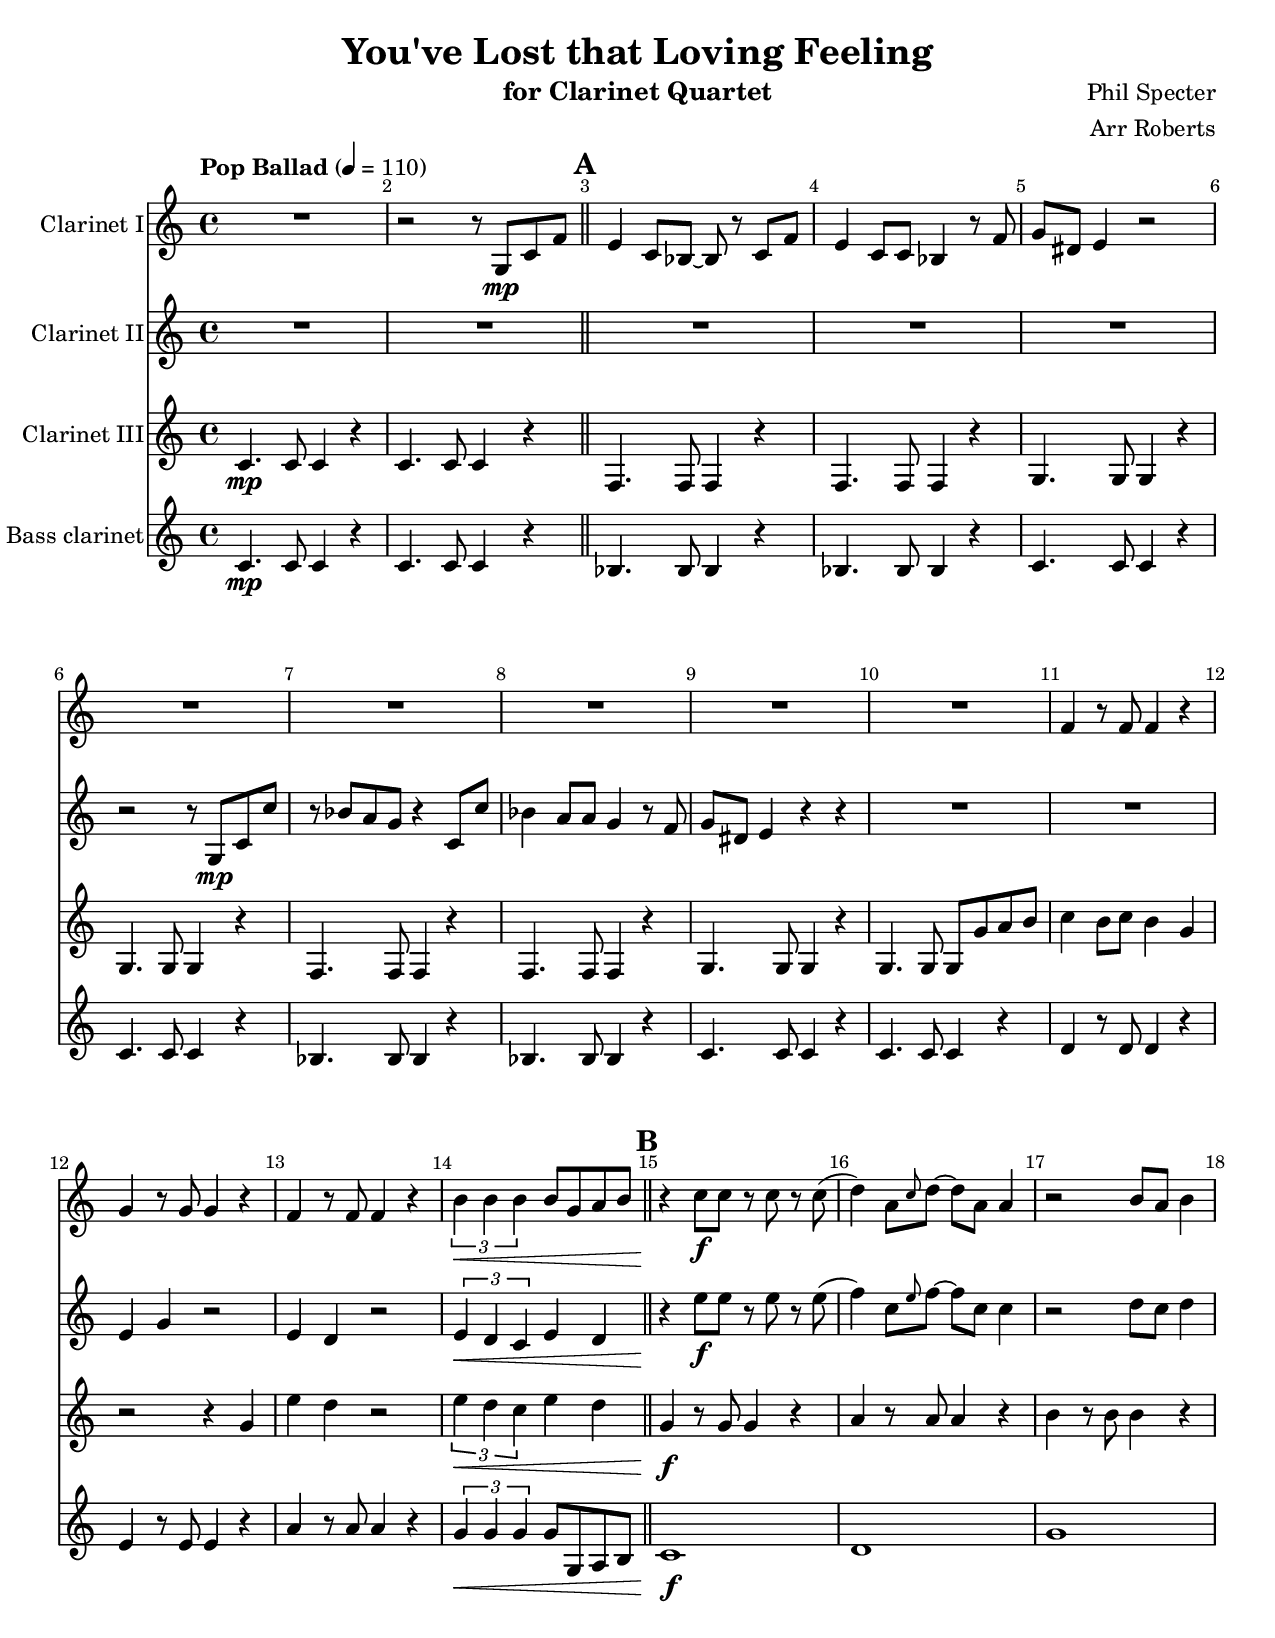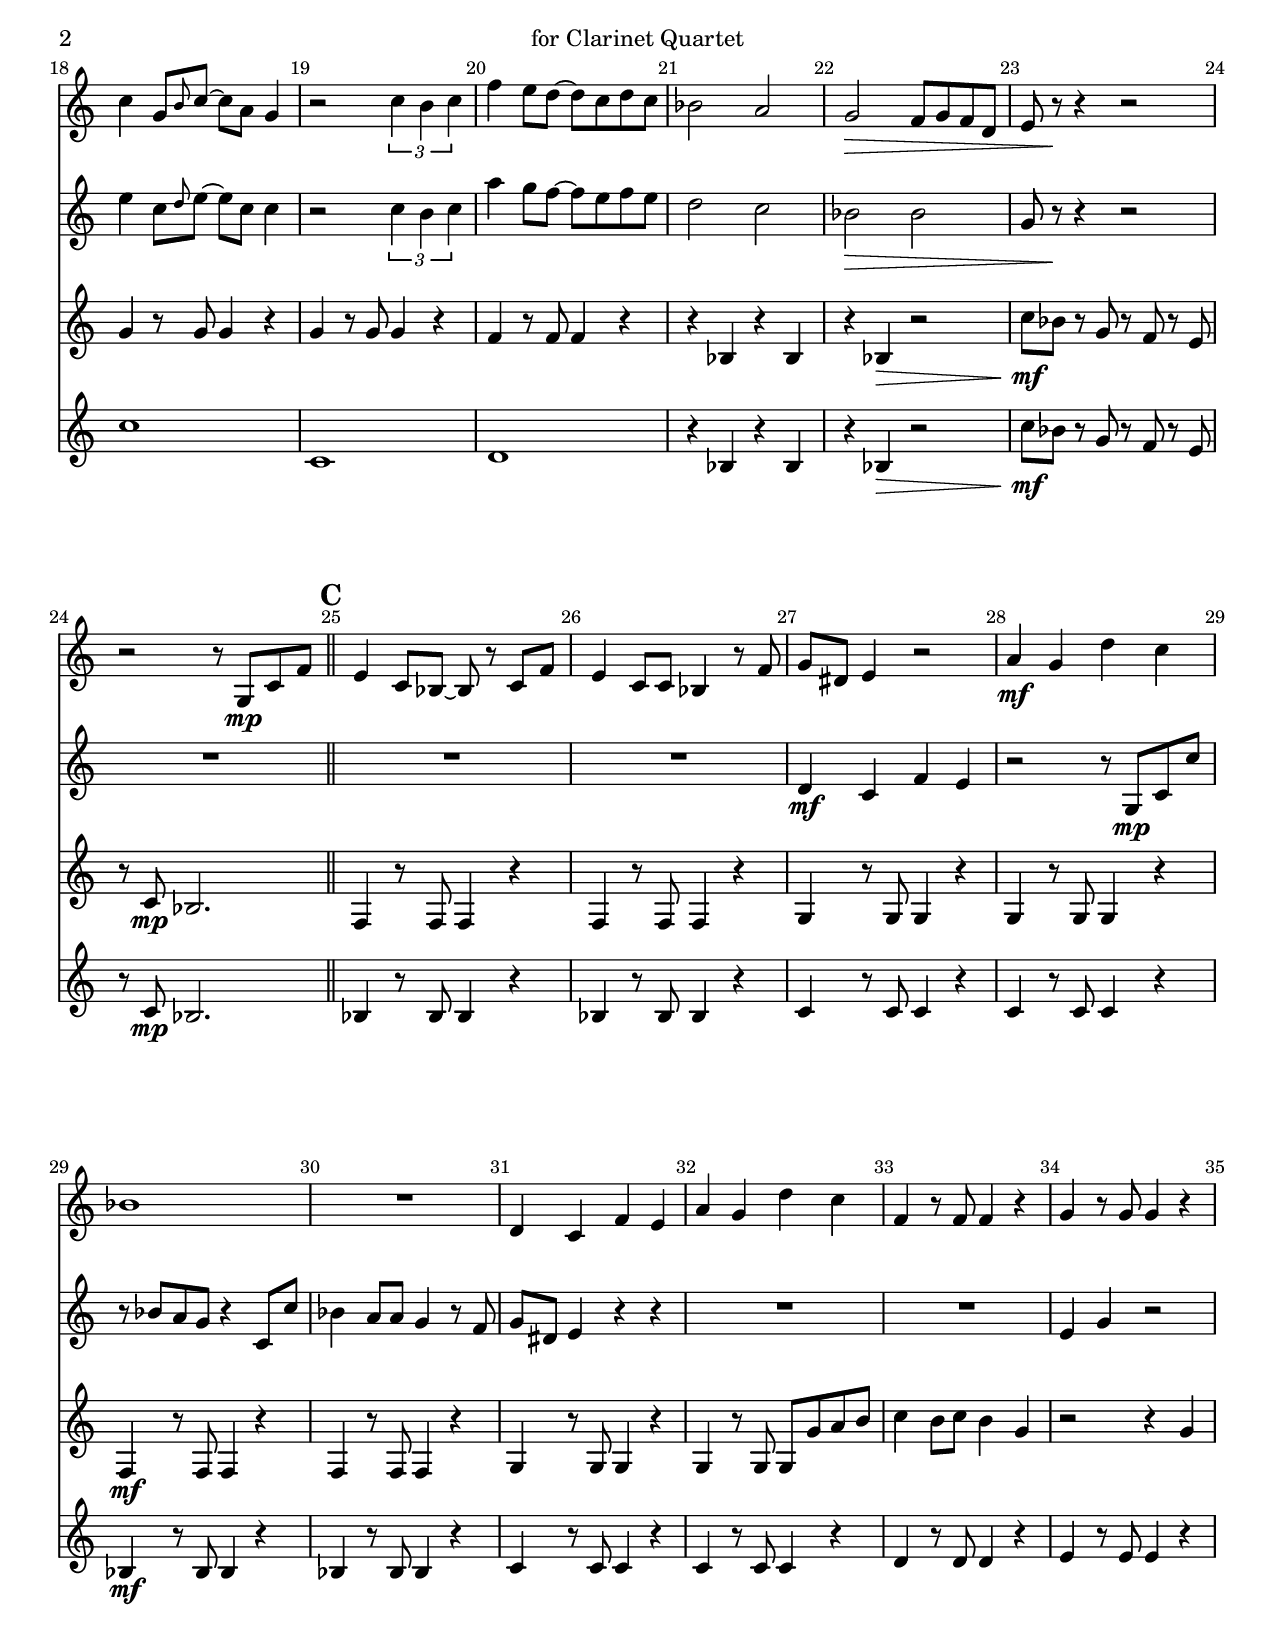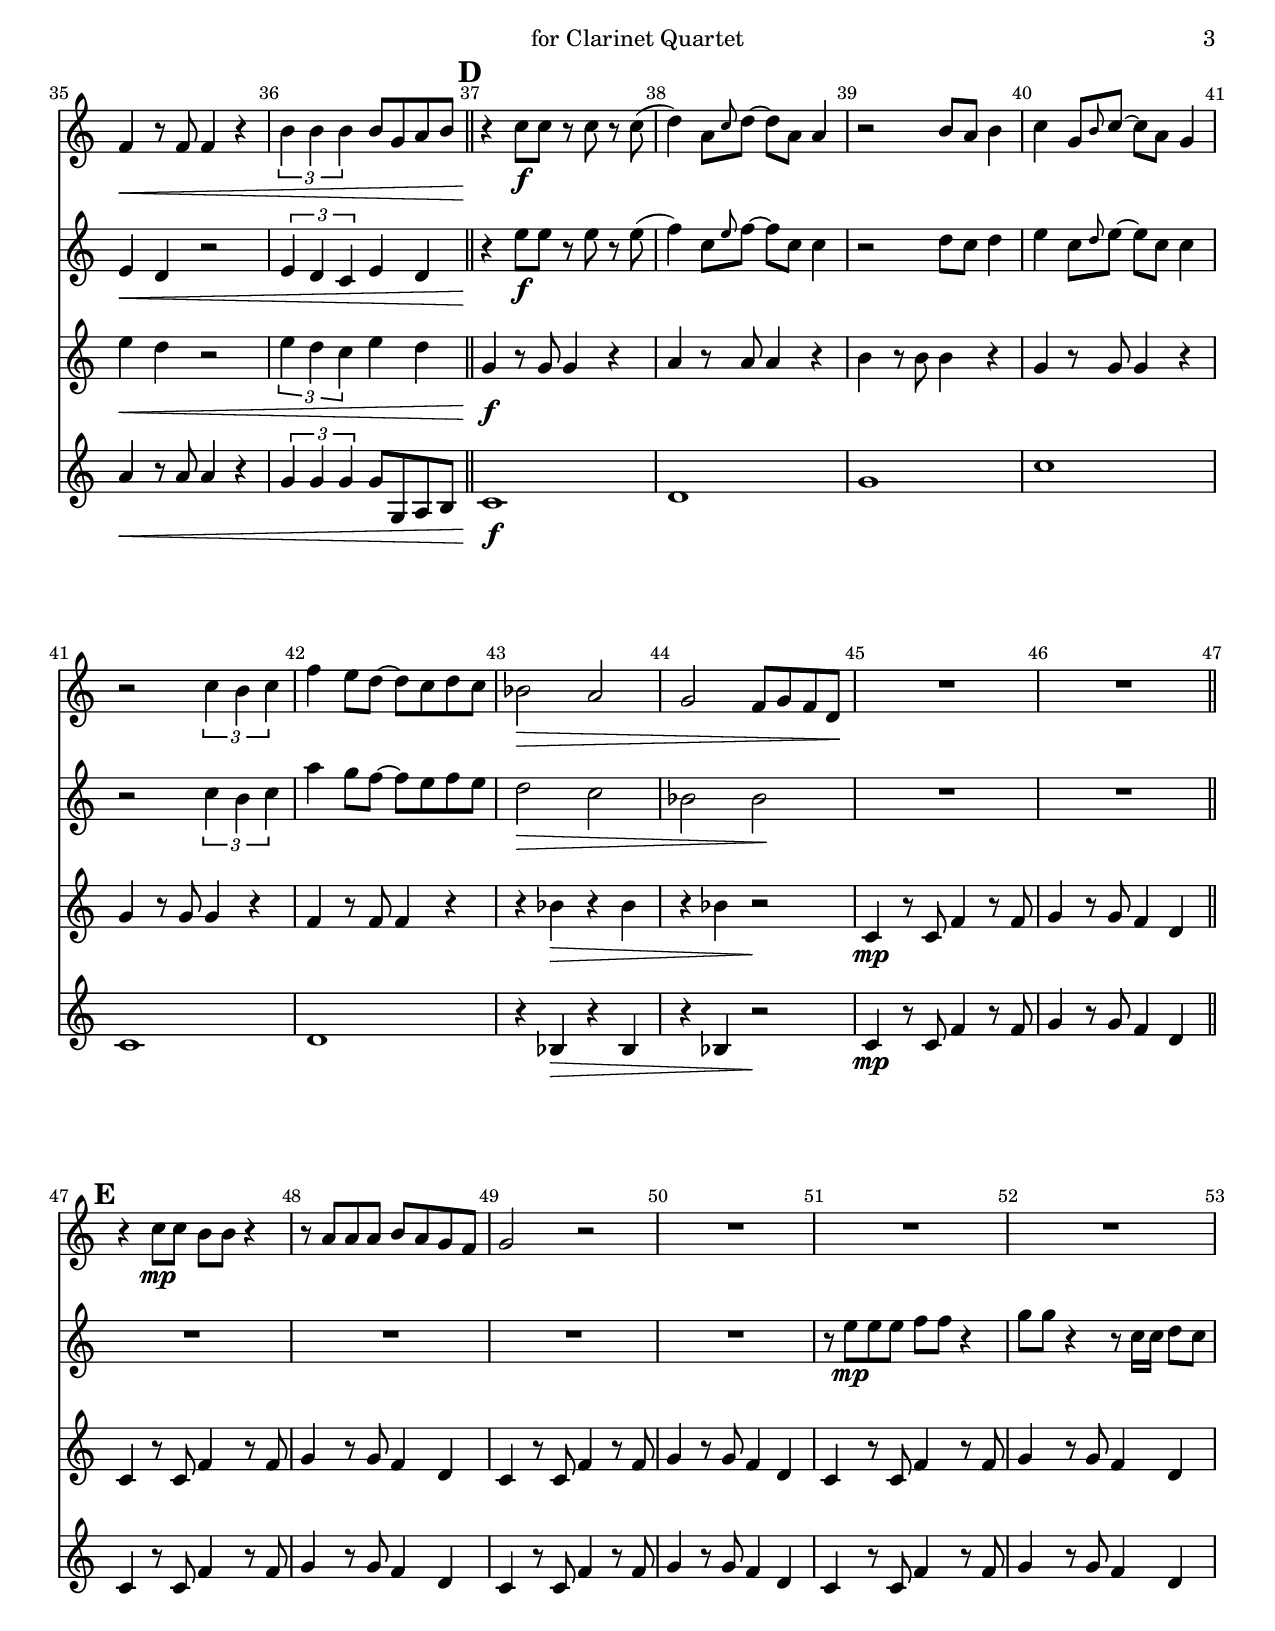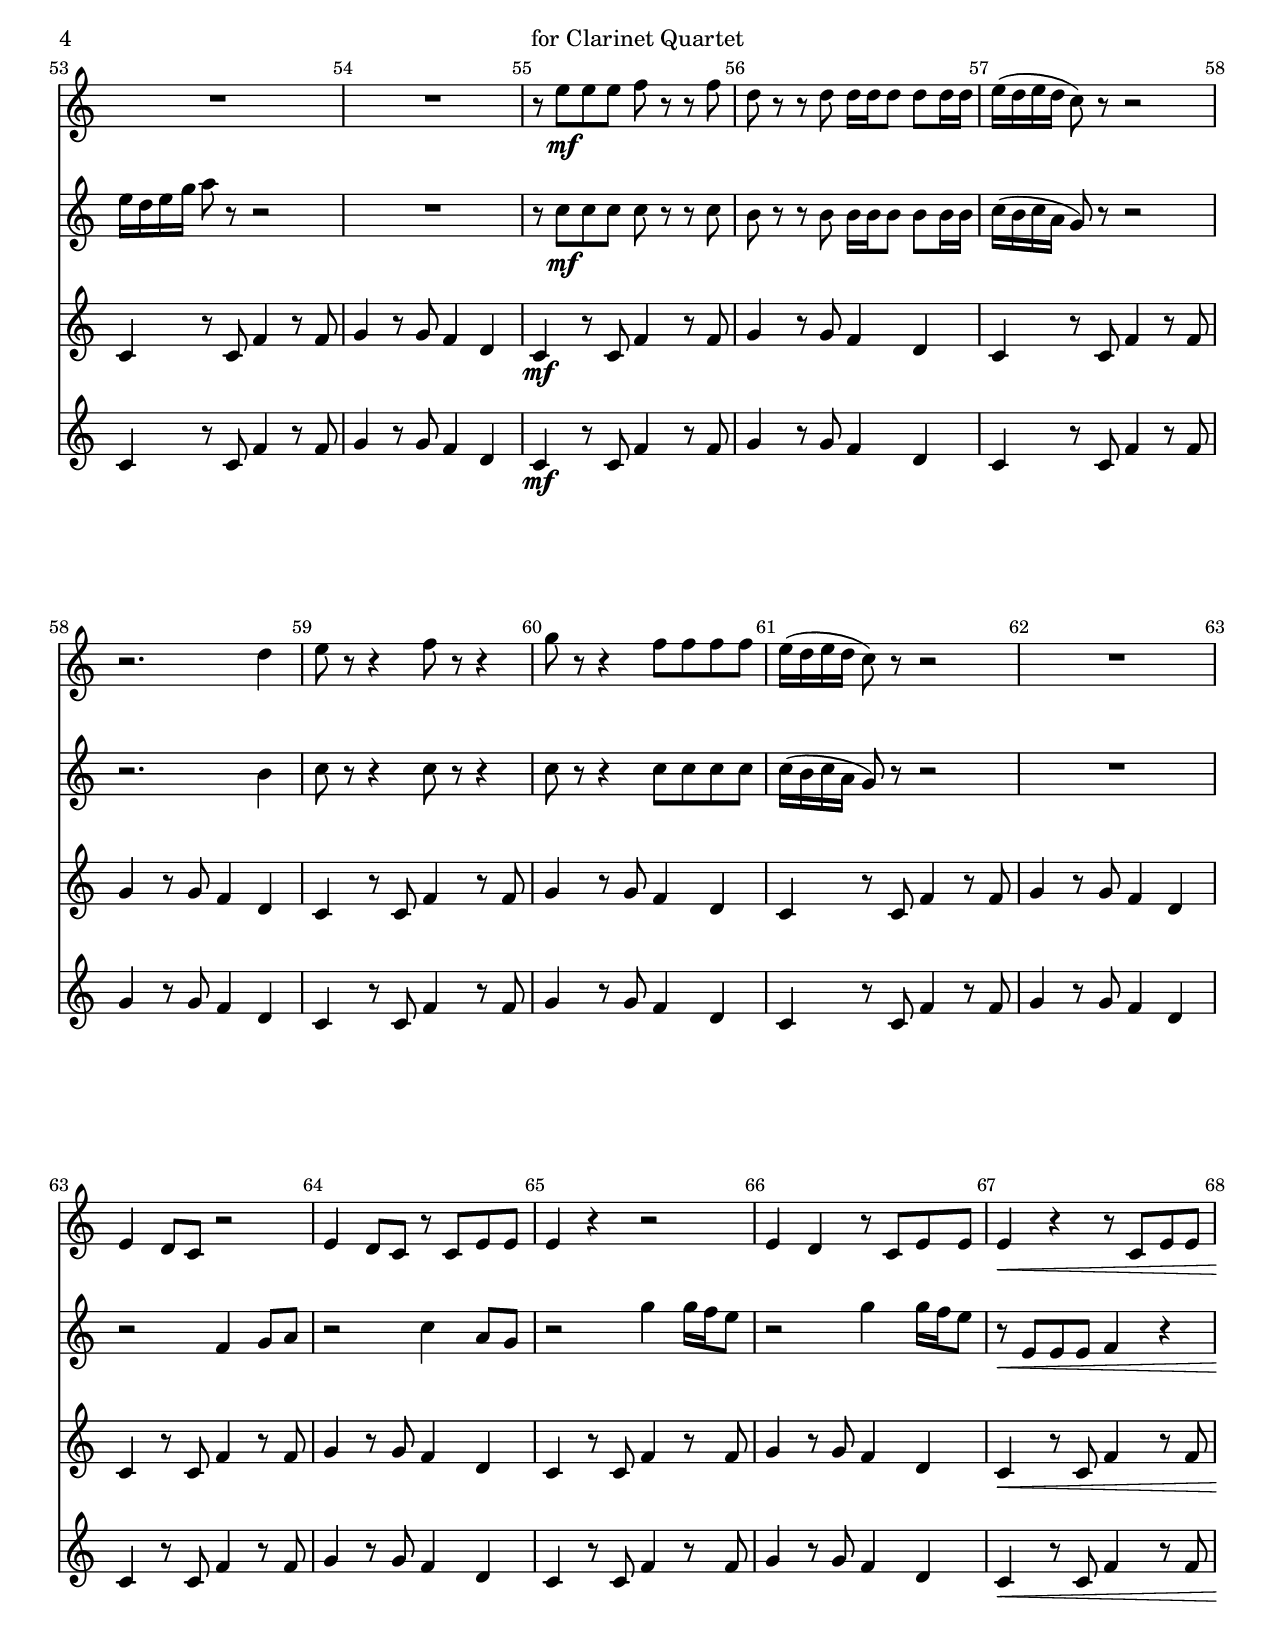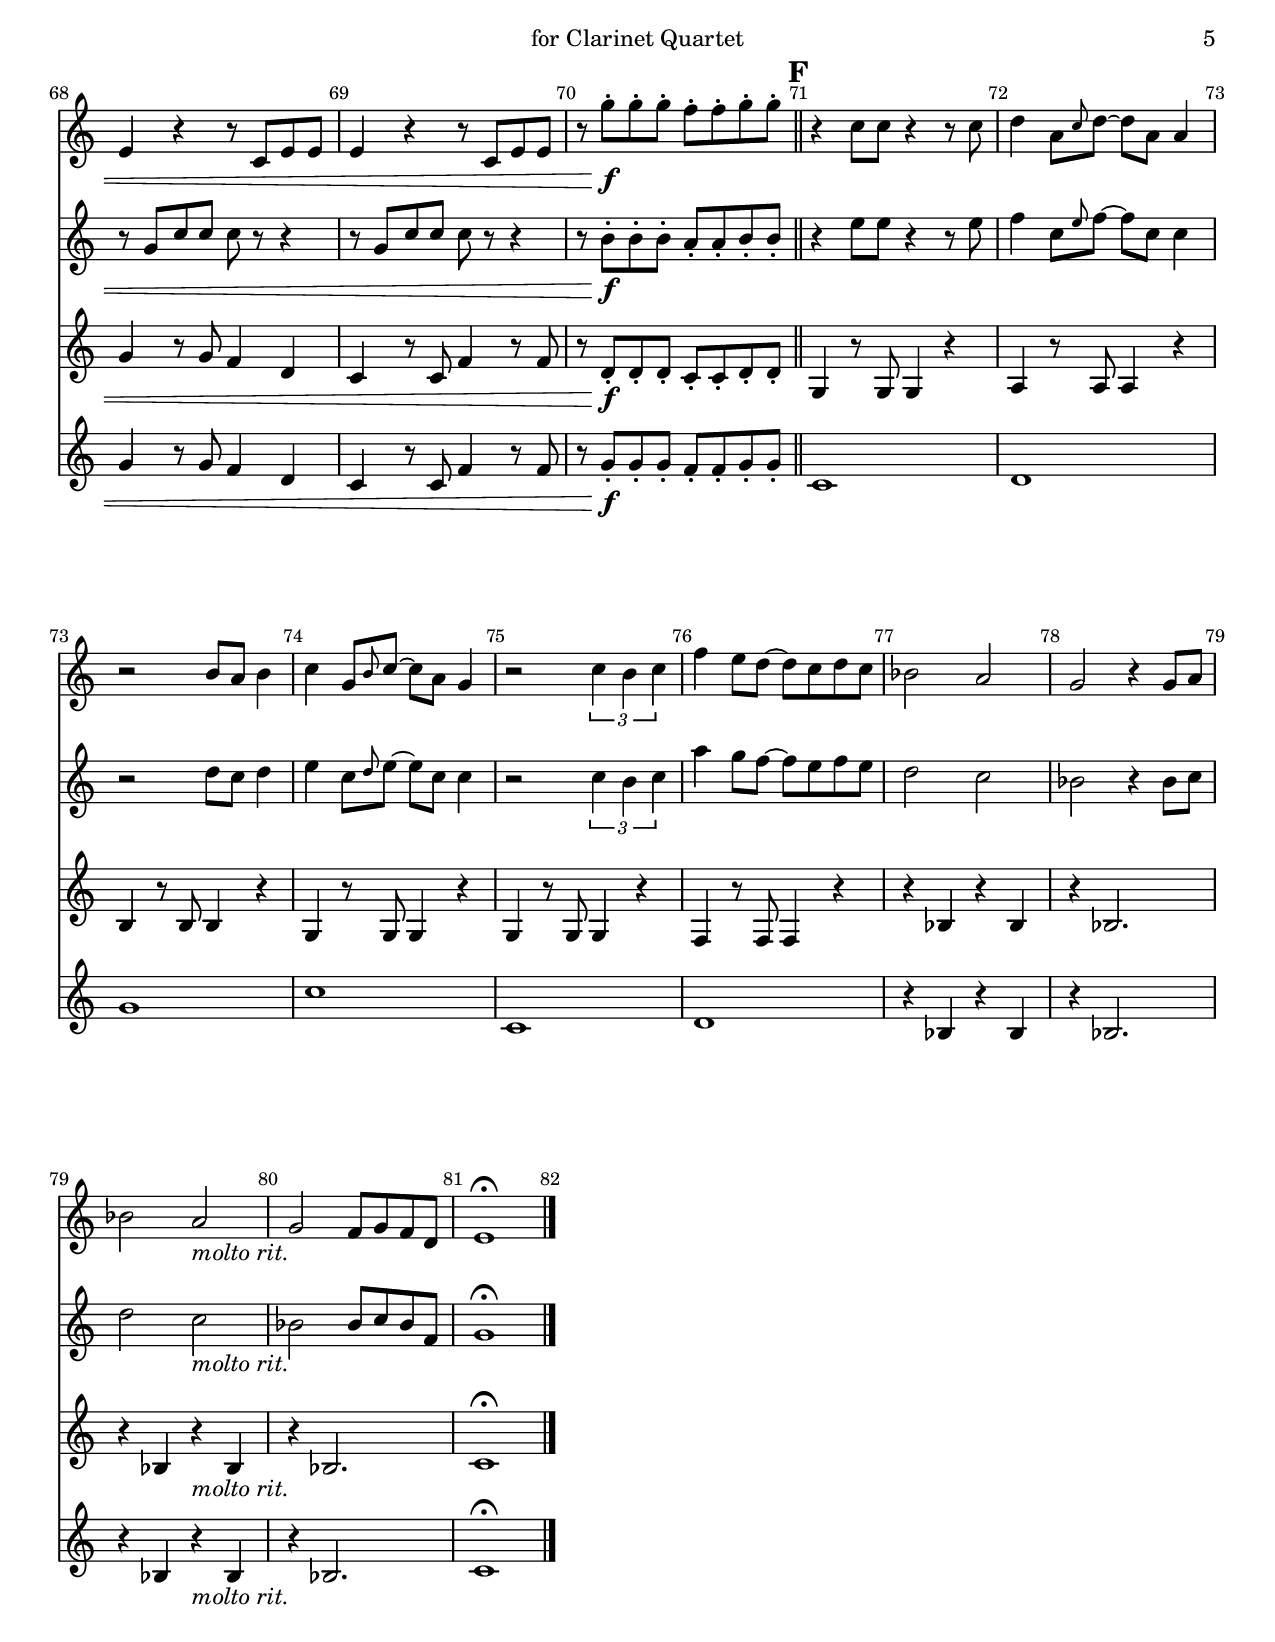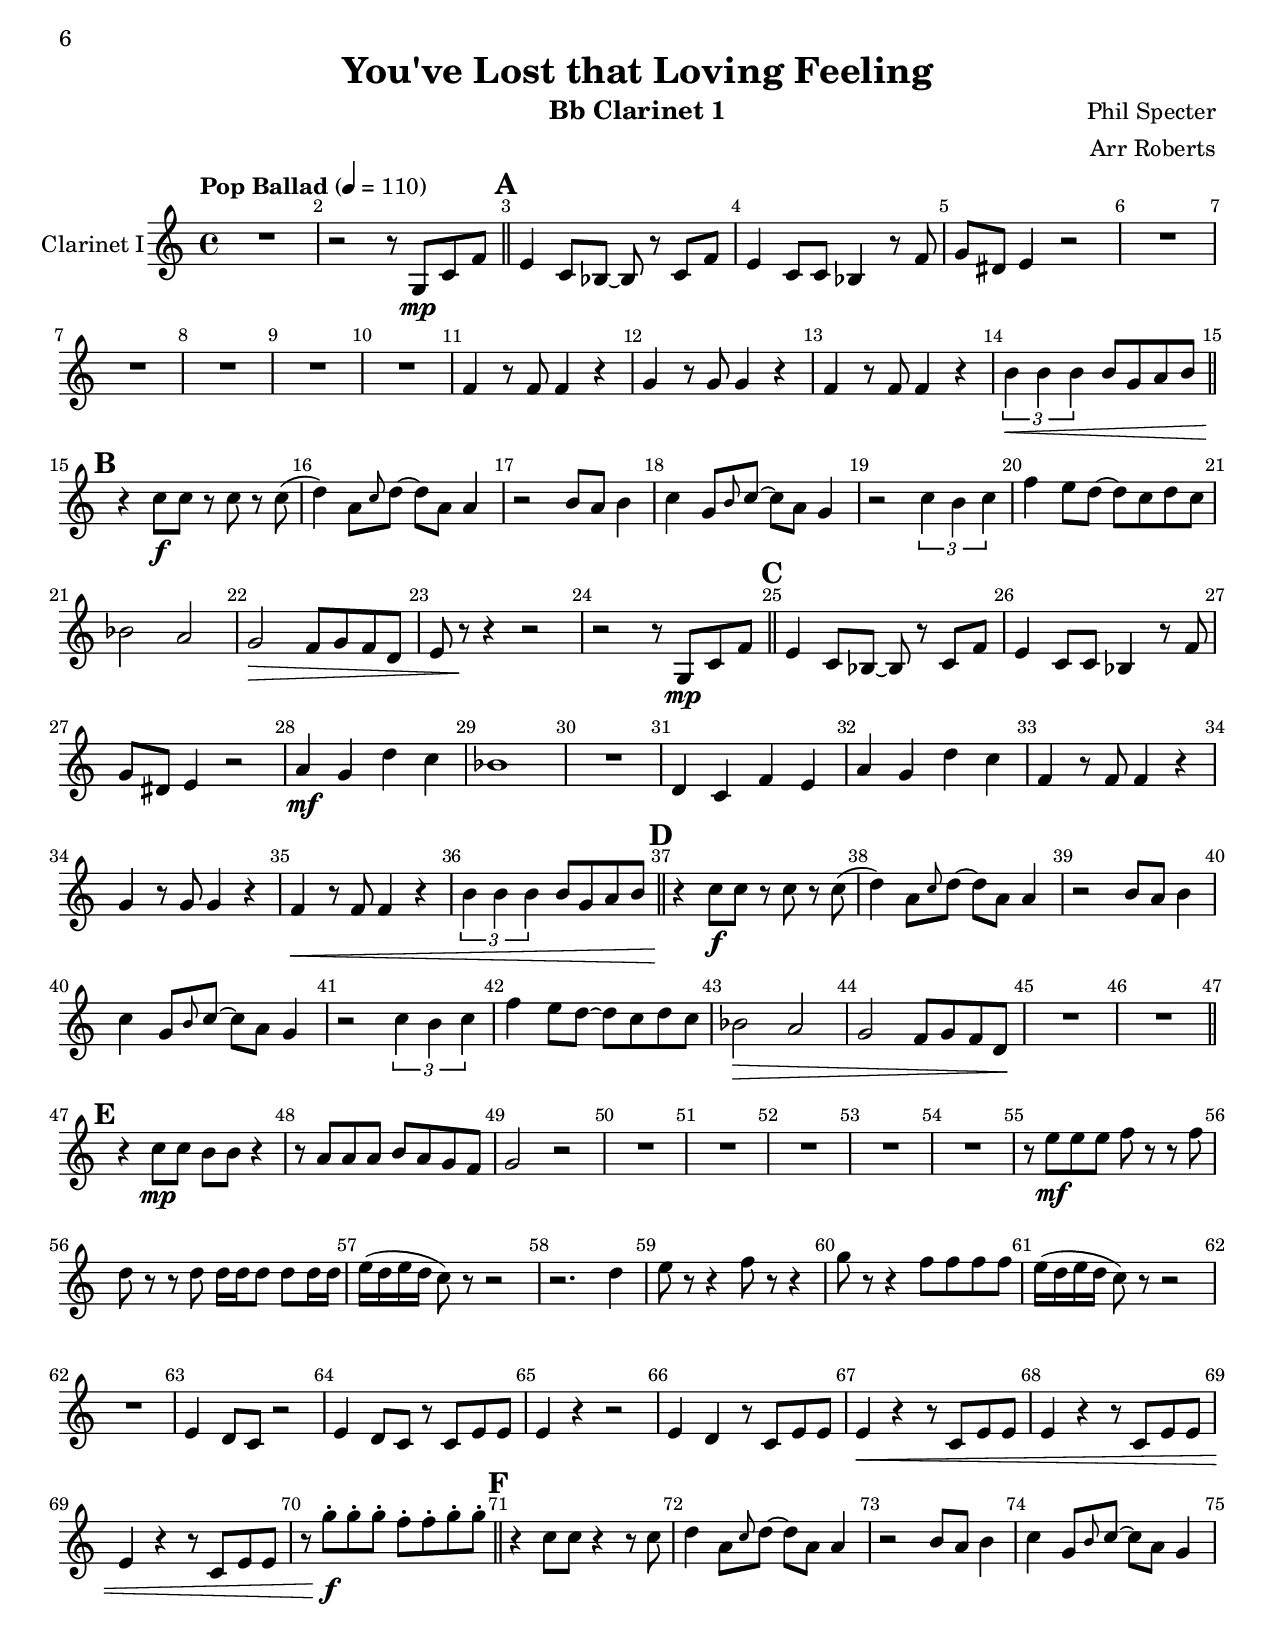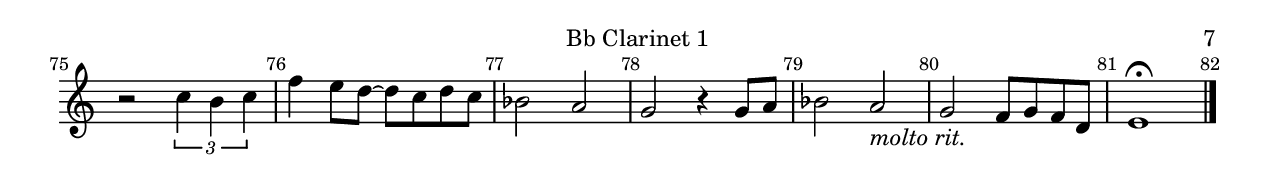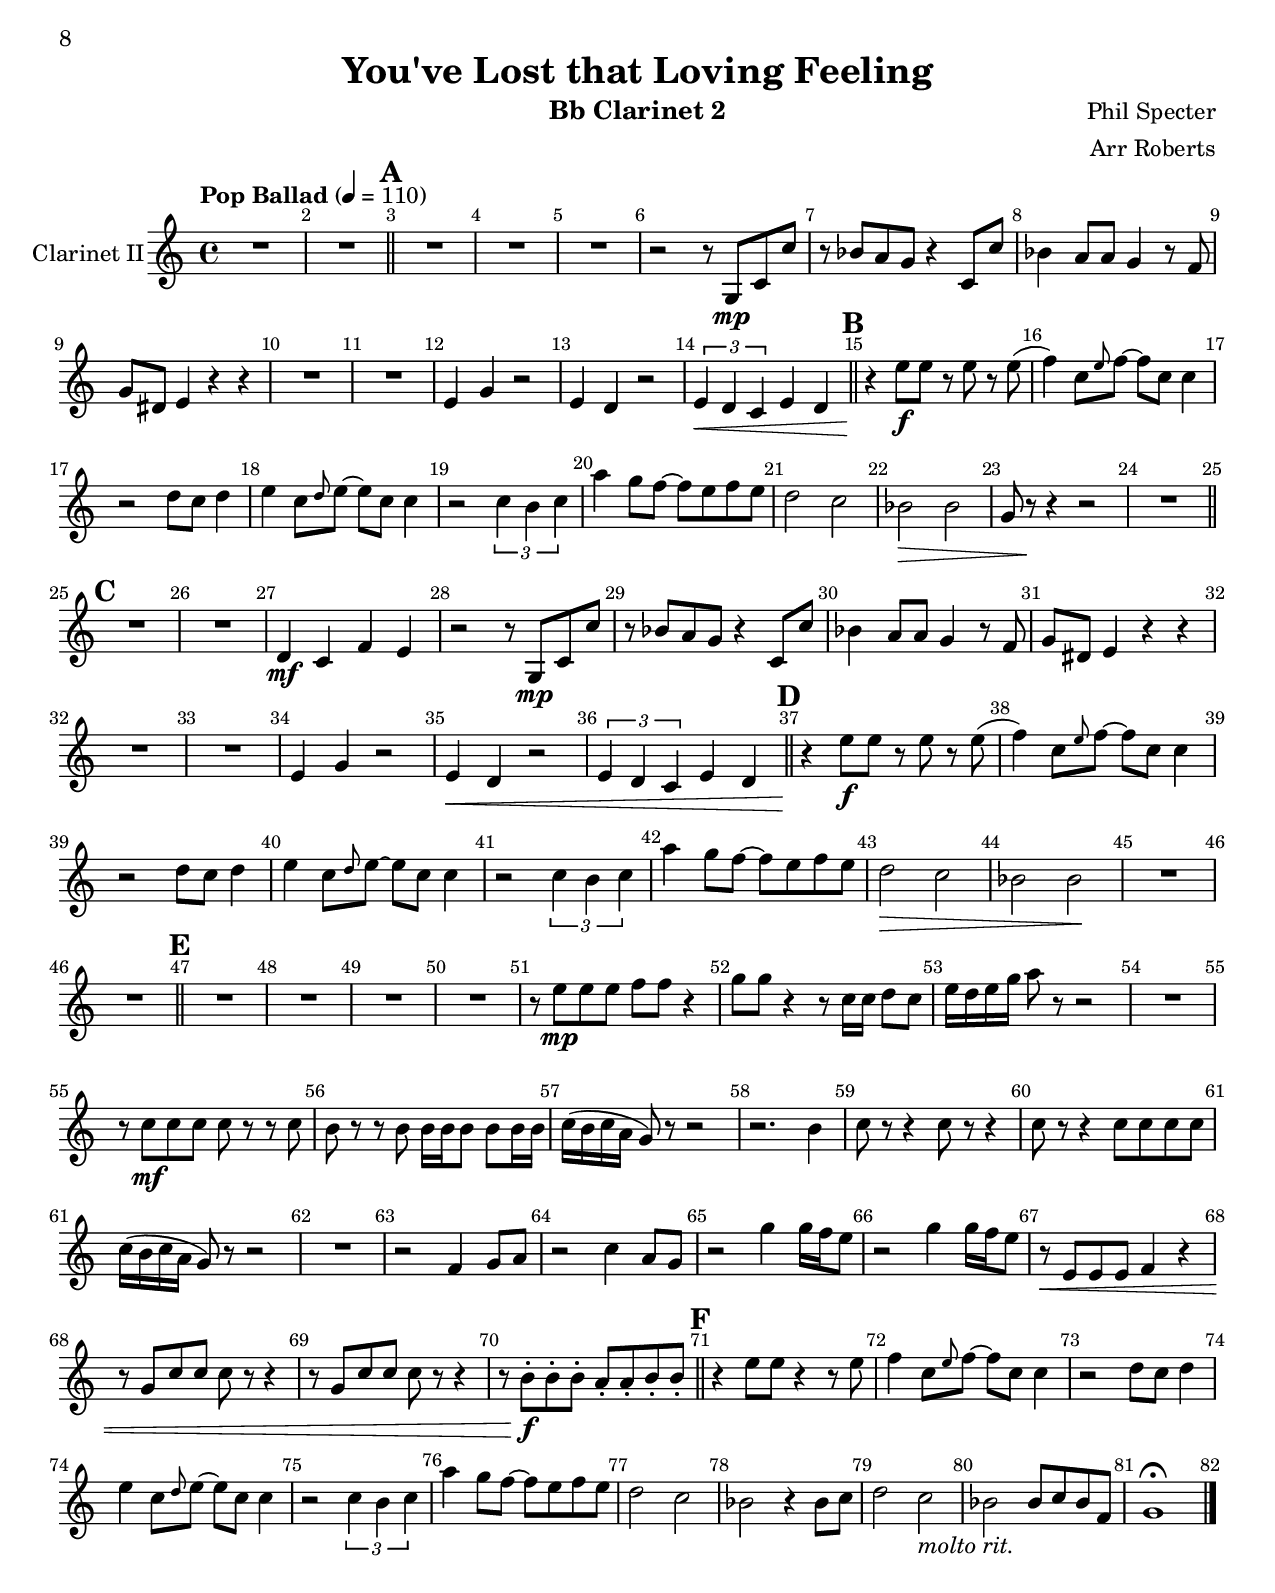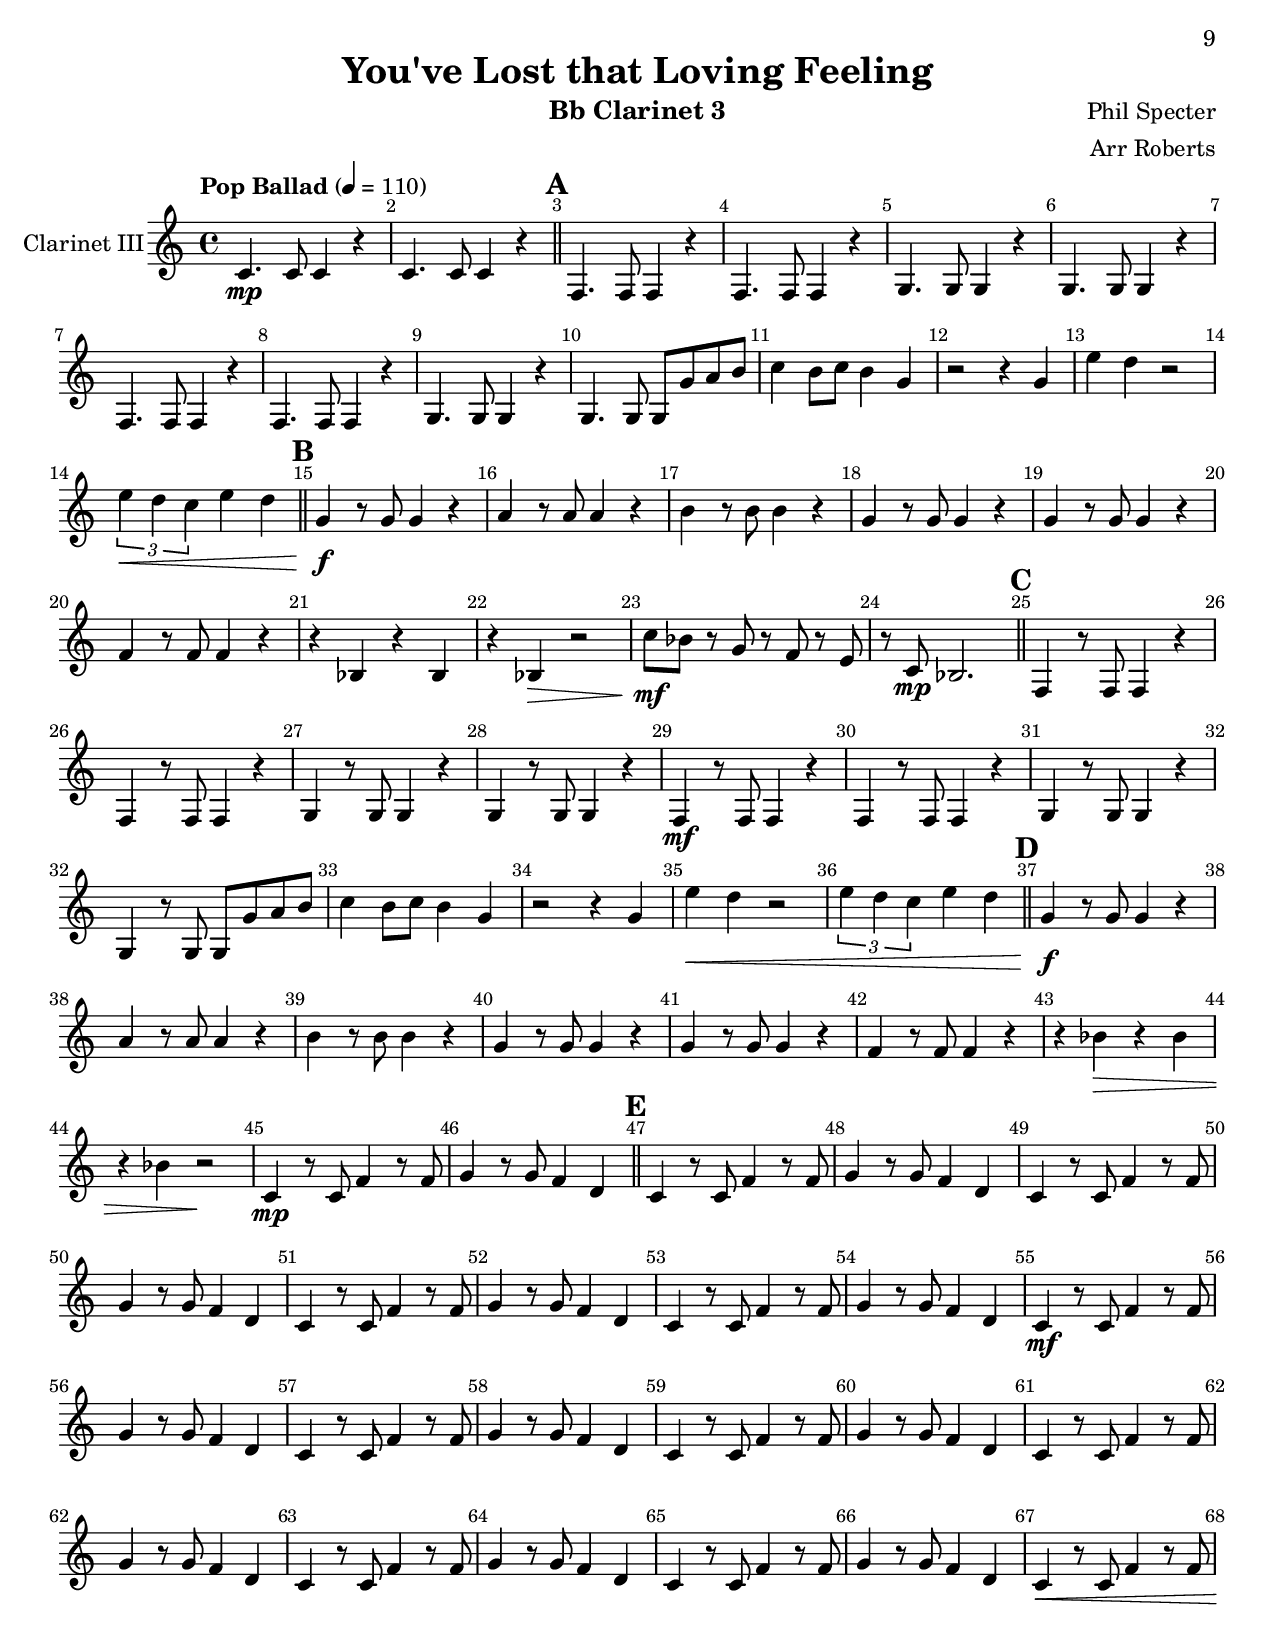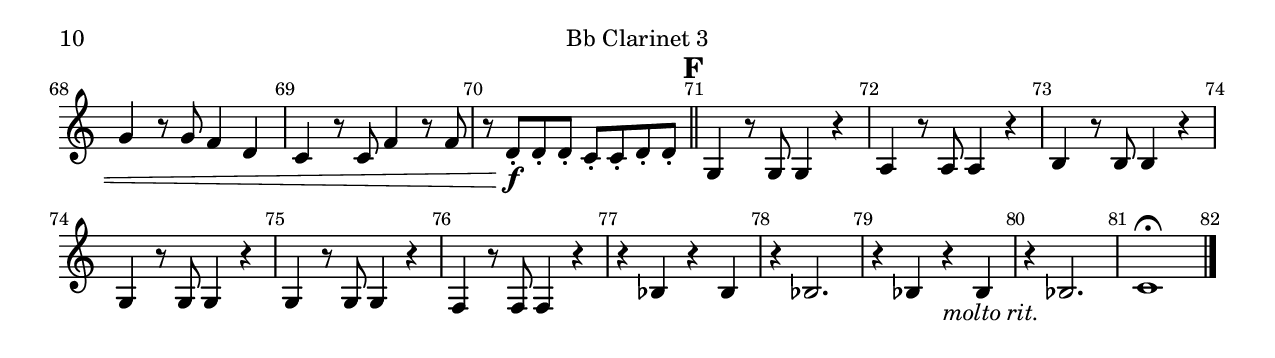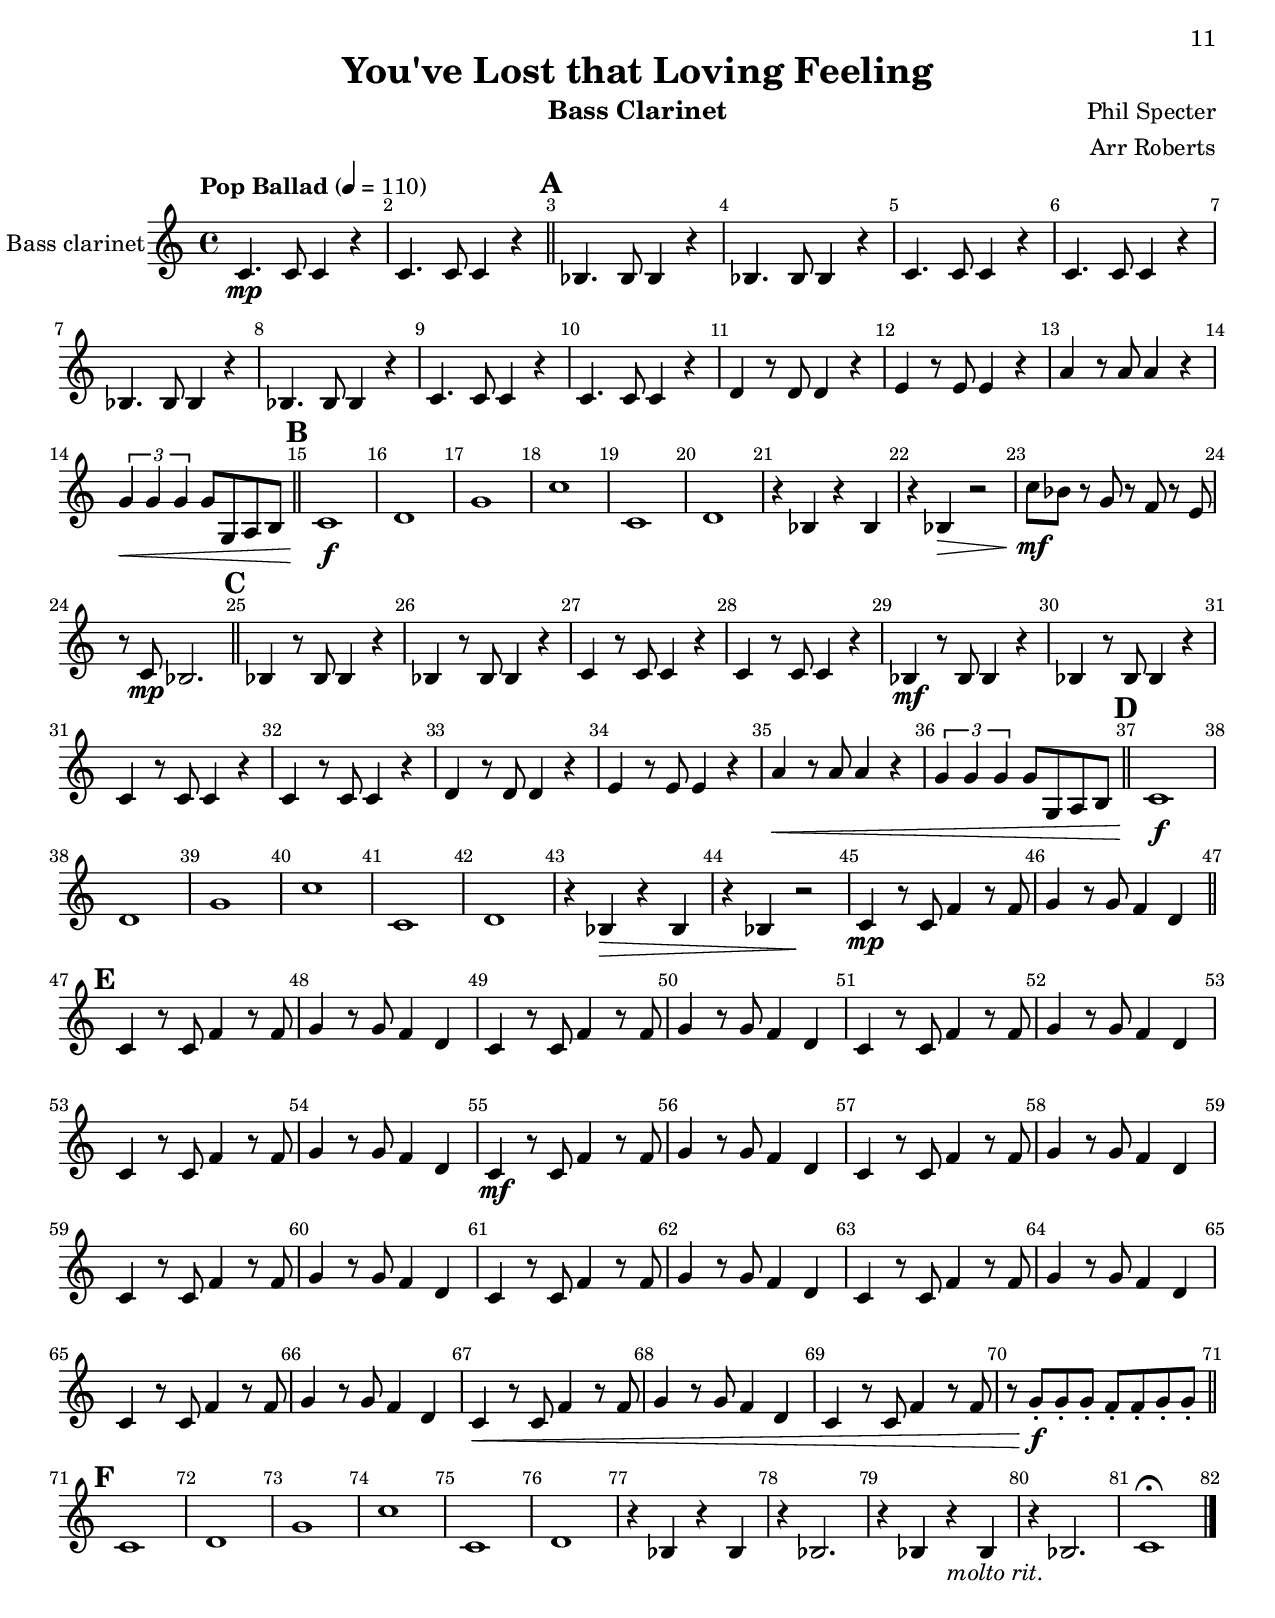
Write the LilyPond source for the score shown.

\version "2.16.0"
\include "english.ly"

\paper {
  #(set-paper-size "letter")
}

simile = \markup { \italic simile }
subMp = \markup { sub \dynamic mp }
rall = \markup { \italic rall... }
ritard = \markup { \italic { molto rit. } }
atempo = \markup { \italic { a tempo } }


common = {
  \time 4/4
  \tempo "Pop Ballad" 4=110
  \clef treble \key c \major
  \override Score.BarNumber #'break-visibility = #all-visible
  \override Score.BarNumber #'self-alignment-X = #0
  \override Score.BarNumber #'self-alignment-Y = #1
  \override MultiMeasureRest #'expand-limit = #1
  \override BreathingSign.text = \markup { \musicglyph #"scripts.caesura.straight" } 
  \set Score.markFormatter = #format-mark-box-letters
}

notation = {
    s1*2 \bar "||" \mark \default
    s1*12 \bar "||" \mark \default
    s1*10 \bar "||" \mark \default
    s1*12 \bar "||" \mark \default
    s1*10 \bar "||" \mark \default
    s1*24 \bar "||" \mark \default
    s1*11 \bar "|."
}

\parallelMusic  #'(clari clarii clariii clarb) {

    R1 |
    R1 |
    c,4.\mp c8 c4 r4 |
    c4.\mp c8 c4 r4 |

    r2 r8 g,,\mp c f | 
    R1 |
    c4. c8 c4 r4 |
    c4. c8 c4 r4 |

    e4 c8 bf8~bf8 r8 c8 f8 |
    R1 |
    f,4. f8 f4 r4 |
    bf4. bf8 bf4 r4 |

    e4 c8 c8 bf4 r8 f'8 | 
    R1 |
    f4. f8 f4 r4 |
    bf4. bf8 bf4 r4 |

    g8 ds8 e4 r2 |
    R1 |
    g4. g8 g4 r4 |
    c4. c8 c4 r4 |

    R1 |
    r2 r8 g,8\mp c8 c'8 |
    g4. g8 g4 r4 |
    c4. c8 c4 r4 |

    R1 |
    r8 bf8 a8 g8 r4 c,8 c'8 |
    f4. f8 f4 r4 |
    bf4. bf8 bf4 r4 |

    R1 |
    bf4 a8 a8 g4 r8 f8 |
    f4. f8 f4 r4 |
    bf4. bf8 bf4 r4 |

    R1 |
    g8 ds8 e4 r4 r4 |
    g4. g8 g4 r4 |
    c4. c8 c4 r4 |

    % You're trying 

    R1 |
    R1 |
    g4. g8 g8 g'8 a b |
    c4. c8 c4 r4 |

    % Hard not to notice

    f4 r8 f8 f4 r4 |
    R1 |
    c4 b8 c b4 g4 |
    d4 r8 d8 d4 r4 |

    g4 r8 g8 g4 r4 |
    e4 g4 r2 |
    r2 r4 g4 |
    e4 r8 e8 e4 r4 |

    f4 r8 f8 f4 r4 |
    e4 d4 r2 |
    e'4 d4 r2 |
    a4 r8 a8 a4 r4 |

    % Baby you know it...

    \times 2/3 { b4\< b4 b4 } b8 g a b |
    \times 2/3 { e4\< d c } e4 d4 |
    \times 2/3 { e4\< d c } e4 d4 |
    \times 2/3 { g4\< g4 g4 } g8 g, a b |

    %  [B] 15 You've lost

    r4\! c8\f c8 r8 c8 r8 c8( |
    r4\! e'8\f e8 r8 e8 r8 e8( |
    g,4\!\f r8 g8 g4 r4 |
    c1\!\f |

    d4) a8 \grace { c8 } d8~d8 a8 a4 | 
    f4) c8 \grace { e8 } f8~f8 c8 c4 |
    a4 r8 a8 a4 r4 |
    d1 |

    r2 b8 a8 b4 |
    r2 d8 c8 d4 |
    b4 r8 b8 b4 r4 |
    g1 |

    c4 g8 \grace { b8 } c8~c8 a g4 |
    e4 c8 \grace { d8}  e8~e8 c c4 |
    g4 r8 g8 g4 r4 |
    c1 |

    r2 \times 2/3 { c4 b c } |
    r2 \times 2/3 { c4 b c } |
    g4 r8 g8 g4 r4 |
    c,1 |

    f4 e8 d8~d8 c d c |
    a'4 g8 f8~f8 e f e |
    f4 r8 f8 f4 r4 |
    d1 |

    % Gone gone gone

    bf2 a2 |
    d2  c2 |
    r4 bf,4 r4 bf4 |
    r4 bf4 r4 bf4 |

    g2\> f8 g f d |
    bf2\> bf2 |
    r4 bf4\> r2 |
    r4 bf4\> r2 |

    e8 r8\! r4 r2 |
    g8 r8\! r4 r2 |
    c'8\!\mf bf r g r f r e |
    c'8\!\mf bf r g r f r e |

    %%% Second verse

    r2 r8 g,\mp c f | 
    R1 |
    r8 c\mp bf2. |
    r8 c\mp bf2. |

    % [C] 25

    e4 c8 bf8~bf r8 c8 f8 |
    R1 |
    f4 r8 f8 f4 r4 |
    bf4 r8 bf8 bf4 r4 |

    e4 c8 c8 bf4 r8 f'8 | 
    R1 |
    f4 r8 f8 f4 r4 |
    bf4 r8 bf8 bf4 r4 |

    g8 ds8 e4 r2 |
    d4\mf c f e |
    g4 r8 g8 g4 r4 |
    c4 r8 c8 c4 r4 |

    a4\mf g d' c |
    r2 r8 g,8\mp c8 c'8 |
    g4 r8 g8 g4 r4 |
    c4 r8 c8 c4 r4 |

    bf1 |
    r8 bf8 a8 g8 r4 c,8 c'8 |
    f4\mf r8 f8 f4 r4 |
    bf4\mf r8 bf8 bf4 r4 |

    R1 |
    bf4 a8 a8 g4 r8 f8 |
    f4 r8 f8 f4 r4 |
    bf4 r8 bf8 bf4 r4 |

    d,4 c f e |
    g8 ds8 e4 r4 r4 |
    g4 r8 g8 g4 r4 |
    c4 r8 c8 c4 r4 |

    % You're trying 

    a4 g d' c |
    R1 |
    g4 r8 g8 g8 g'8 a b |
    c4 r8 c8 c4 r4 |

    % Hard not to notice

    f,4 r8 f8 f4 r4 |
    R1 |
    c4 b8 c b4 g4 |
    d4 r8 d8 d4 r4 |

    g4 r8 g8 g4 r4 |
    e4 g4 r2 |
    r2 r4 g4 |
    e4 r8 e8 e4 r4 |

    f4\< r8 f8 f4 r4 |
    e4\< d4 r2 |
    e'4\< d4 r2 |
    a4\< r8 a8 a4 r4 |

    % Something beautiful's dying

    \times 2/3 { b4 b4 b4 } b8 g a b |
    \times 2/3 { e4 d c } e4 d4 |
    \times 2/3 { e4 d c } e4 d4 |
    \times 2/3 { g4 g4 g4 } g8 g, a b |

    % [D] bar 37 You've lost

    r4\! c8\f c8 r8 c8 r8 c8( |
    r4\! e'8\f e8 r8 e8 r8 e8( |
    g,4\!\f r8 g8 g4 r4 |
    c1\!\f |

    d4) a8 \grace { c8 } d8~d8 a8 a4 | 
    f4) c8 \grace { e8 } f8~f8 c8 c4 |
    a4 r8 a8 a4 r4 |
    d1 |

    r2 b8 a8 b4 |
    r2 d8 c8 d4 |
    b4 r8 b8 b4 r4 |
    g1 |

    c4 g8 \grace { b8 } c8~c8 a g4 |
    e4 c8 \grace { d8}  e8~e8 c c4 |
    g4 r8 g8 g4 r4 |
    c1 |

    r2 \times 2/3 { c4 b c } |
    r2 \times 2/3 { c4 b c } |
    g4 r8 g8 g4 r4 |
    c,1 |

    f4 e8 d8~d8 c d c |
    a'4 g8 f8~f8 e f e |
    f4 r8 f8 f4 r4 |
    d1 |

    % Gone gone gone

    bf2\> a2 |
    d2\>  c2 |
    r4 bf4\> r4 bf4 |
    r4 bf4\> r4 bf4 |

    g2 f8 g f d\! |
    bf2 bf2\! |
    r4 bf4 r2\! |
    r4 bf4 r2\! |


    %%  Bridge

    R1 |
    R1 |
    c,4\mp r8 c8 f4 r8 f8 |
    c4\mp r8 c8 f4 r8 f8 |
    
    R1 |
    R1 |
    g4 r8 g8 f4 d4 |
    g4 r8 g8 f4 d4 |

    % [E] 47 Baby baby I get down on my knees for you

    r4 c'8\mp c8 b8 b8 r4 |
    R1 |
    c4 r8 c8 f4 r8 f8 |
    c4 r8 c8 f4 r8 f8 |

    r8 a8 a8 a8 b8 a8 g8 f8 |
    R1 |
    g4 r8 g8 f4 d4 |
    g4 r8 g8 f4 d4 |

    g2 r2 |
    R1 |
    c4 r8 c8 f4 r8 f8 |
    c4 r8 c8 f4 r8 f8 |
    
    R1 |
    R1 |
    g4 r8 g8 f4 d4 |
    g4 r8 g8 f4 d4 |

    % If you would only love me, like you used to do

    R1 |
    r8 e8\mp e8 e8 f8 f8 r4 |
    c4 r8 c8 f4 r8 f8 |
    c4 r8 c8 f4 r8 f8 |

    R1 |
    g8 g8 r4 r8 c,16 c d8 c8 |
    g4 r8 g8 f4 d4 |
    g4 r8 g8 f4 d4 |

    R1 |
    e16 d e g a8 r8 r2 |
    c4 r8 c8 f4 r8 f8 |
    c4 r8 c8 f4 r8 f8 |
    
    R1 |
    R1 |
    g4 r8 g8 f4 d4 |
    g4 r8 g8 f4 d4 |

    % We had a love, a love, a love you don't find every day

    r8 e'\mf e e f r r f |
    r8 c,\mf c c c r r c |
    c4\mf r8 c8 f4 r8 f8 |
    c4\mf r8 c8 f4 r8 f8 |

    d8 r r d d16 d d8 d8 d16 d |
    b8 r r b b16 b b8 b8 b16 b |
    g4 r8 g8 f4 d4 |
    g4 r8 g8 f4 d4 |

    e16( d e d c8) r8 r2 |
    c16( b c a g8) r8 r2 |
    c4 r8 c8 f4 r8 f8 |
    c4 r8 c8 f4 r8 f8 |
    
    r2. d4 |
    r2. b4 |
    g4 r8 g8 f4 d4 |
    g4 r8 g8 f4 d4 |

    % So don't, don't, don't, don't let it slip away.

    e8 r8 r4 f8 r8 r4 |
    c8 r8 r4 c8 r8 r4 |
    c4 r8 c8 f4 r8 f8 |
    c4 r8 c8 f4 r8 f8 |

    g8 r8 r4 f8 f f f |
    c8 r8 r4 c8 c c c |
    g4 r8 g8 f4 d4 |
    g4 r8 g8 f4 d4 |

    e16( d e d c8) r8 r2 |
    c16( b c a g8) r8 r2 |
    c4 r8 c8 f4 r8 f8 |
    c4 r8 c8 f4 r8 f8 |

    R1 |
    R1 |
    g4 r8 g8 f4 d4 |
    g4 r8 g8 f4 d4 |

    % Baby, etc.

    e,4 d8 c8 r2 |
    r2 f4 g8 a |
    c4 r8 c8 f4 r8 f8 |
    c4 r8 c8 f4 r8 f8 |

    e4 d8 c8 r8 c8 e e |
    r2  c4 a8 g |
    g4 r8 g8 f4 d4 |
    g4 r8 g8 f4 d4 |

    e4 r4 r2 |
    r2 g'4 g16 f e8 |
    c4 r8 c8 f4 r8 f8 |
    c4 r8 c8 f4 r8 f8 |

    e4 d4 r8 c8 e e |
    r2 g4 g16 f e8 |
    g4 r8 g8 f4 d4 |
    g4 r8 g8 f4 d4 |

    e4\< r4 r8 c8 e e |
    r8\< e,8 e e f4 r4 |
    c4\< r8 c8 f4 r8 f8 |
    c4\< r8 c8 f4 r8 f8 |

    e4 r4 r8 c8 e e |
    r8 g8 c c c r r4 |
    g4 r8 g8 f4 d4 |
    g4 r8 g8 f4 d4 |

    e4 r4 r8 c8 e e |
    r8 g8 c c c r r4 |
    c4 r8 c8 f4 r8 f8 |
    c4 r8 c8 f4 r8 f8 |

    r8 g'-.\!\f g-. g-. f-. f-. g-. g-. |
    r8 b-.\!\f b-. b-. a-. a-. b-. b-. |
    r8 d-.\!\f d-. d-. c-. c-. d-. d-. |
    r8 g-.\!\f g-. g-. f-. f-. g-. g-. |

    %% F final verse -- Bring back that 

    r4 c,8 c8 r4 r8 c8 |
    r4 e8 e8 r4 r8 e8 |
    g,4 r8 g8 g4 r4 |
    c,1 |

    d4 a8 \grace { c8 } d8~d8 a8 a4 | 
    f4 c8 \grace { e8 } f8~f8 c8 c4 |
    a4 r8 a8 a4 r4 |
    d1 |

    r2 b8 a8 b4 |
    r2 d8 c8 d4 |
    b4 r8 b8 b4 r4 |
    g1 |

    c4 g8 \grace { b8 } c8~c8 a g4 |
    e4 c8 \grace { d8}  e8~e8 c c4 |
    g4 r8 g8 g4 r4 |
    c1 |

    r2 \times 2/3 { c4 b c } |
    r2 \times 2/3 { c4 b c } |
    g4 r8 g8 g4 r4 |
    c,1 |

    f4 e8 d8~d8 c d c |
    a'4 g8 f8~f8 e f e |
    f4 r8 f8 f4 r4 |
    d1 |

    % Gone gone gone

    bf2 a2 |
    d2  c2 |
    r4 bf4 r4 bf4 |
    r4 bf4 r4 bf4 |

    g2 r4 g8 a |
    bf2 r4 bf8 c |
    r4 bf2. |
    r4 bf2. |

    bf2 a2_\ritard |
    d2  c2_\ritard |
    r4 bf4 r4_\ritard bf4 |
    r4 bf4 r4_\ritard bf4 |

    g2  f8 g f d |
    bf2  bf8 c bf f |
    r4 bf2. |
    r4 bf2. |

    e1\fermata \bar "|." |
    g1\fermata \bar "|." |
    c1\fermata \bar "|." |
    c1\fermata \bar "|." |

}


xtitle = "You've Lost that Loving Feeling"
xinstrument = "Clarinet quartet"
xcomposer = "Phil Specter"
xarranger = "Arr Roberts"



scoreAClarinetIPart = \new Staff \with {
  instrumentName = "Clarinet I"
  midiInstrument = "clarinet"
} << \notation { \common  \relative c''' \clari } >>

scoreAClarinetIIPart = \new Staff \with {
  instrumentName = "Clarinet II"
  midiInstrument = "clarinet"
} << \notation { \common  \relative c'' \clarii } >>

scoreAClarinetIIIPart = \new Staff \with {
  instrumentName = "Clarinet III"
  midiInstrument = "clarinet"
} << \notation { \common  \relative c'' \clariii } >>

scoreABassClarinetPart = \new Staff \with {
  instrumentName = "Bass clarinet"
  midiInstrument = "clarinet"
} << \notation { \common  \relative c' \clarb } >>


\bookpart { 
    \header {
      title = \xtitle
      instrument = "for Clarinet Quartet"
      composer = \xcomposer
      arranger = \xarranger
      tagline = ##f
    }
    
    \score {
      <<
        \scoreAClarinetIPart
        \scoreAClarinetIIPart
        \scoreAClarinetIIIPart
        \scoreABassClarinetPart
      >>
      \layout { ragged-last = ##t }
      \midi { }
    }
}

\paper {
    raggied-bottom = ##t
}

\bookpart {
   \header {
      title = \xtitle
      composer = \xcomposer
      arranger = \xarranger
      instrument = "Bb Clarinet 1"
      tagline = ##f
    }
    \score { \scoreAClarinetIPart }
}


\bookpart {
   \header {
      title = \xtitle
      composer = \xcomposer
      arranger = \xarranger
      instrument = "Bb Clarinet 2"
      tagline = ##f
    }
    \score { \scoreAClarinetIIPart }
}

\bookpart {
   \header {
      title = \xtitle
      composer = \xcomposer
      arranger = \xarranger
      instrument = "Bb Clarinet 3"
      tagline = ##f
    }
    \score { \scoreAClarinetIIIPart }
}

\bookpart {
   \header {
      title = \xtitle
      composer = \xcomposer
      arranger = \xarranger
      instrument = "Bass Clarinet"
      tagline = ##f
    }
    \score { \scoreABassClarinetPart }
}

